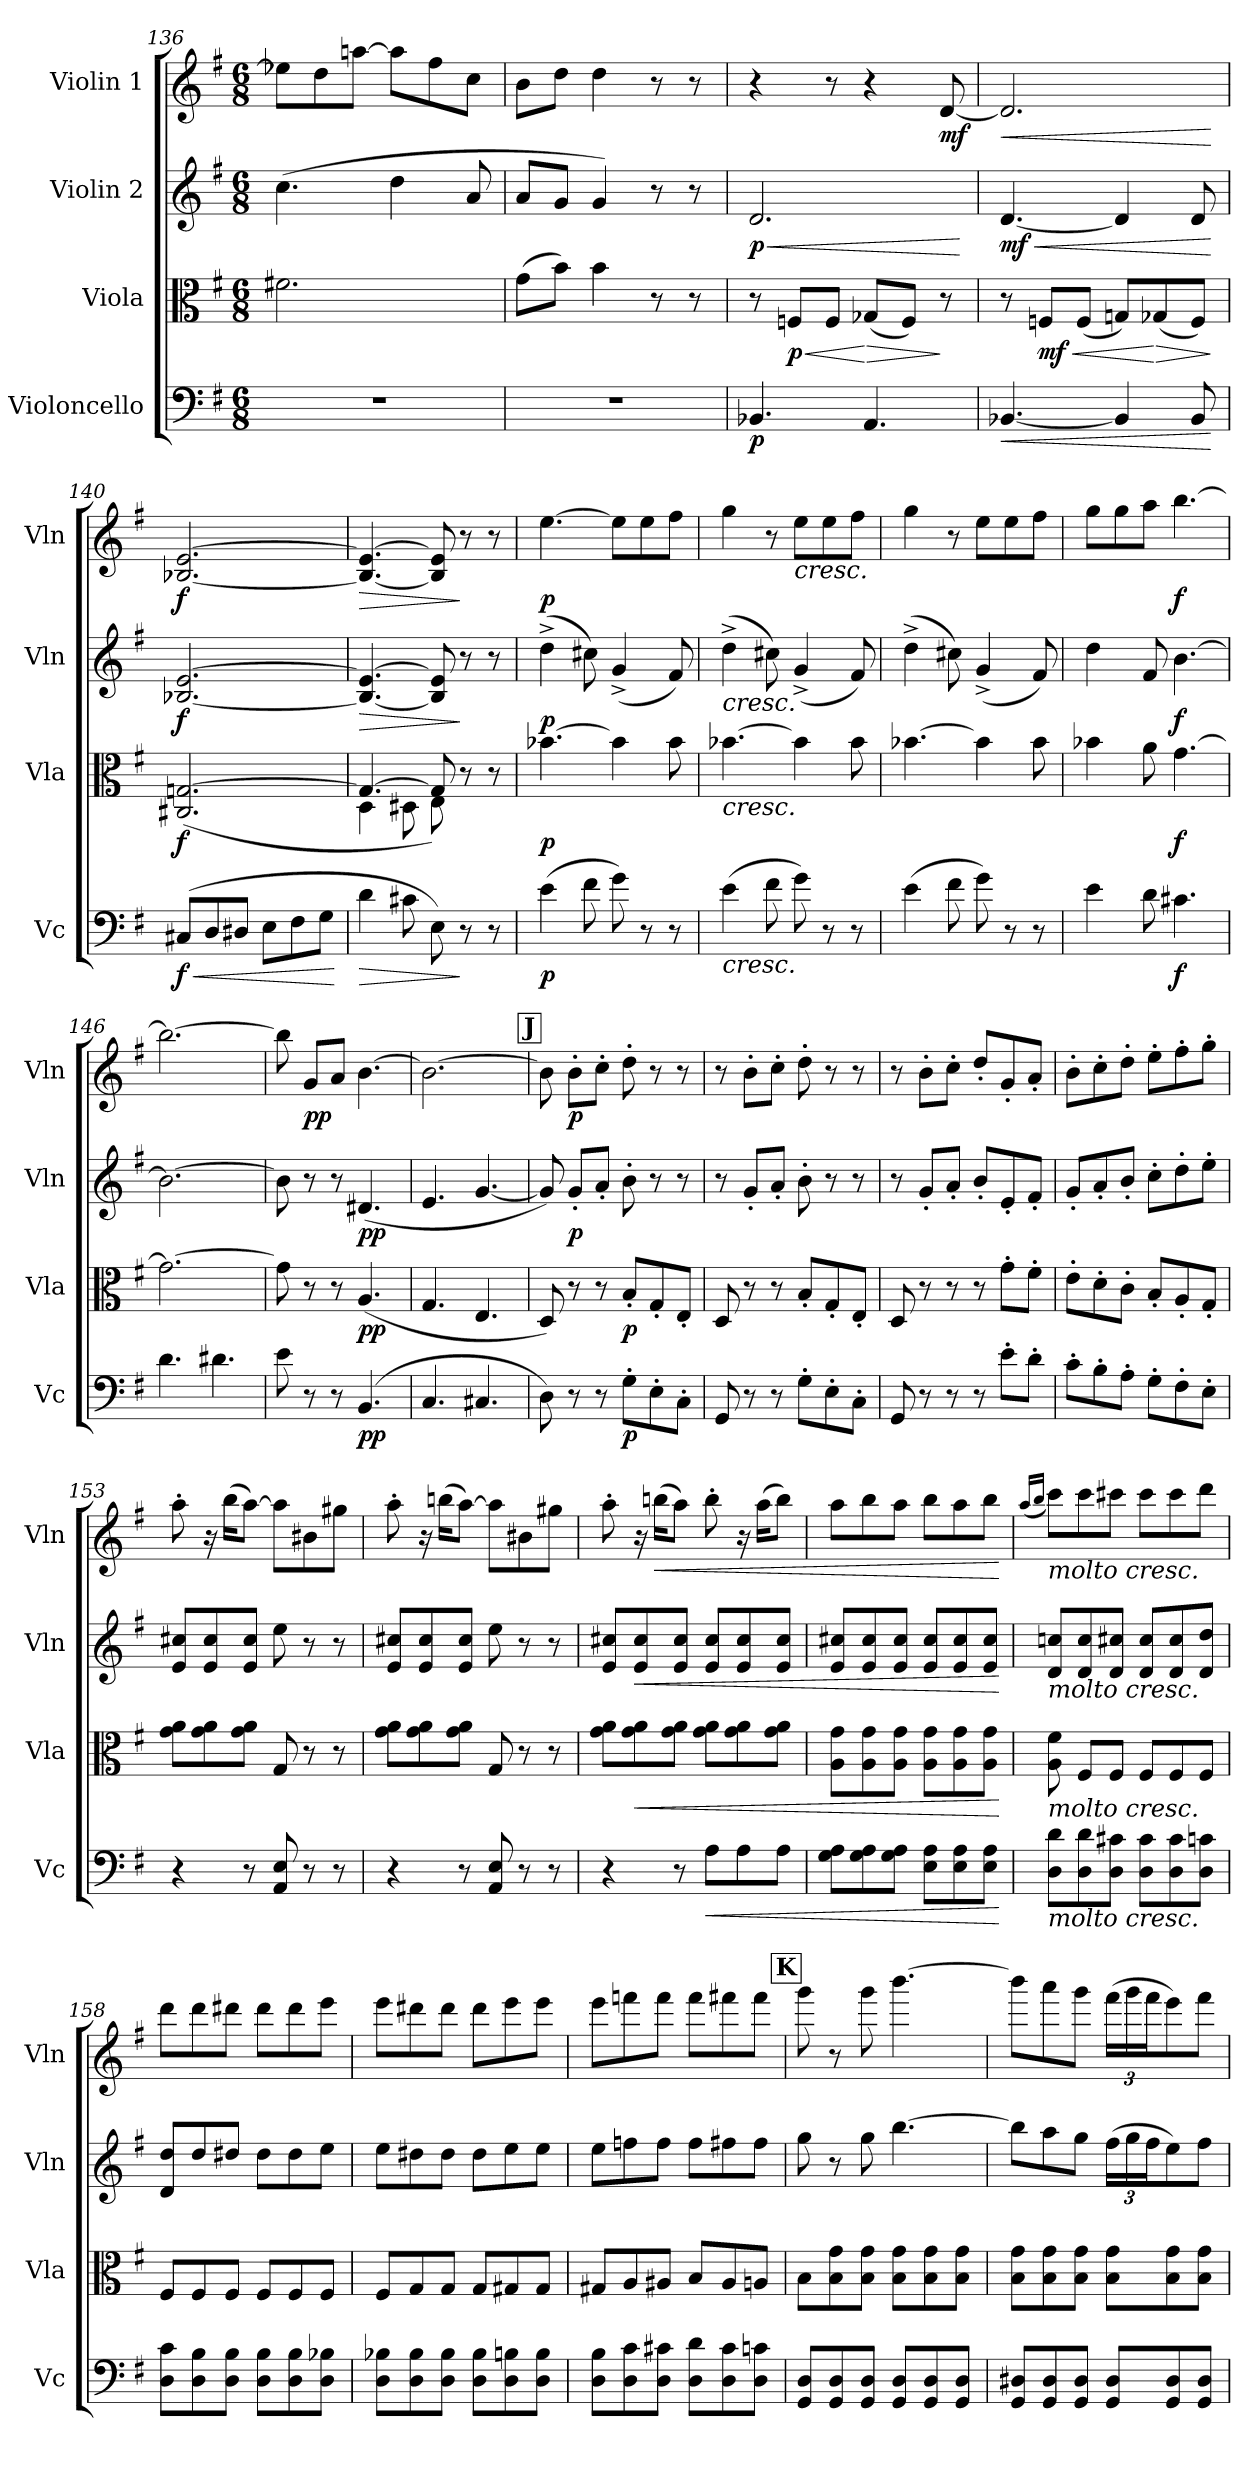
**kern	**dynam	**kern	**dynam	**kern	**dynam	**kern	**dynam
*part4	*part4	*part3	*part3	*part2	*part2	*part1	*part1
*staff4	*staff4	*staff3	*staff3	*staff2	*staff2	*staff1	*staff1
*I"Violoncello	*	*I"Viola	*	*I"Violin 2	*	*I"Violin 1	*
*I'Vc	*	*I'Vla	*	*I'Vln	*	*I'Vln	*
!!LO:LB:g=z
*clefF4	*	*clefC3	*	*clefG2	*	*clefG2	*
*k[f#]	*	*k[f#]	*	*k[f#]	*	*k[f#]	*
*M6/8	*	*M6/8	*	*M6/8	*	*M6/8	*
=136	=136	=136	=136	=136	=136	=136	=136
2.r	.	2.f#X\	.	(4.cc\	.	8ee-X\L]	.
.	.	.	.	.	.	8dd\	.
.	.	.	.	.	.	[8aan\J	.
.	.	.	.	4dd\	.	8aa\L]	.
.	.	.	.	.	.	8ff#\	.
.	.	.	.	8a/	.	8cc\J	.
=137	=137	=137	=137	=137	=137	=137	=137
2.r	.	(8g\L	.	8a/L	.	8b\L	.
.	.	8b\J)	.	8g/J	.	8dd\J	.
.	.	4b\	.	4g/)	.	4dd\	.
.	.	8r	.	8r	.	8r	.
.	.	8r	.	8r	.	8r	.
=138	=138	=138	=138	=138	=138	=138	=138
!	!LO:DY:b	!	!	!	!LO:HP:b	!	!
!	!	!	!	!	!LO:DY:n=1:b	!	!
4.BB-X/	p	8r	.	2.d/	< p	4r	.
!	!	!	!LO:HP:b	!	!	!	!
!	!	!	!LO:DY:n=1:b	!	!	!	!
.	.	8Fn/L	< p	.	.	.	.
.	.	8F/J	.	.	.	8r	.
!	!	!	!LO:HP:n=1:b	!	!	!	!
4.AA/	.	(8G-X/L	[ >	.	.	4r	.
.	.	8F/J)	.	.	.	.	.
!	!	!	!	!	!	!	!LO:DY:b
.	.	8r	]	.	.	[8d/	mf
.	.	.	.	.	[	.	.
=139	=139	=139	=139	=139	=139	=139	=139
!	!LO:HP:b	!	!	!	!LO:HP:b	!	!LO:HP:b
!	!	!	!	!	!LO:DY:n=1:b	!	!
[4.BB-X/	<	8r	.	[4.d/	< mf	2.d/]	<
!	!	!	!LO:HP:b	!	!	!	!
!	!	!	!LO:DY:n=1:b	!	!	!	!
.	.	8Fn/L	< mf	.	.	.	.
.	.	(8F/J	.	.	.	.	.
4BB-/]	.	8Gn/L)	.	4d/]	.	.	.
!	!	!	!LO:HP:n=1:b	!	!	!	!
.	.	(8G-X/	[ >	.	.	.	.
8BB-/	.	8F/J)	.	8d/	.	.	.
.	[	.	]	.	[	.	[
=140	=140	=140	=140	=140	=140	=140	=140
!	!LO:HP:b	!	!	!	!	!	!
!	!LO:DY:n=1:b	!	!LO:DY:b	!	!LO:DY:b	!	!LO:DY:b
(8C#X/L	< f	(>2.C#X/ [2.Gn/	f	[2.B-X/ [2.e/	f	[2.B-X/ [2.e/	f
8D/	.	.	.	.	.	.	.
8D#X/J	.	.	.	.	.	.	.
8E\L	.	.	.	.	.	.	.
8F#\	.	.	.	.	.	.	.
8G\J	.	.	.	.	.	.	.
.	[	.	.	.	.	.	.
=141	=141	=141	=141	=141	=141	=141	=141
!	!LO:HP:b	!	!	!	!LO:HP:b	!	!LO:HP:b
*	*	*^	*	*	*	*	*
4d\	>	4.G/_	4D\	.	4.B-/_ 4.e/_	>	4.B-/_ 4.e/_	>
8c#X\	.	.	8D#X\	.	.	.	.	.
8E\)	.	8G/]	8E\)	.	8B-/] 8e/]	.	8B-/] 8e/]	.
8r	]	8r	8ryy	.	8r	]	8r	]
8r	.	8r	8ryy	.	8r	.	8r	.
!!LO:LB:g=z
=142	=142	=142	=142	=142	=142	=142	=142	=142
!	!LO:DY:b	!	!	!LO:DY:b	!	!LO:DY:b	!	!LO:DY:b
*	*	*v	*v	*	*	*	*	*
(4e\	p	[4.b-X\	p	(4dd^\	p	[4.ee\	p
8f#\	.	.	.	8cc#X\)	.	.	.
8g\)	.	4b-\]	.	(4g^/	.	8ee\L]	.
8r	.	.	.	.	.	8ee\	.
8r	.	8b-\	.	8f#/)	.	8ff#\J	.
=143	=143	=143	=143	=143	=143	=143	=143
!	!	!	!	!LO:TX:b:i:t=cresc.	!	!	!
!	!	!LO:TX:b:i:t=cresc.	!	!	!	!	!
!LO:TX:b:i:t=cresc.	!	!	!	!	!	!	!
(4e\	.	[4.b-X\	.	(4dd^\	.	4gg\	.
8f#\	.	.	.	8cc#X\)	.	8r	.
!	!	!	!	!	!	!LO:TX:b:i:t=cresc.	!
8g\)	.	4b-\]	.	(4g^/	.	8ee\L	.
8r	.	.	.	.	.	8ee\	.
8r	.	8b-\	.	8f#/)	.	8ff#\J	.
=144	=144	=144	=144	=144	=144	=144	=144
(4e\	.	[4.b-X\	.	(4dd^\	.	4gg\	.
8f#\	.	.	.	8cc#X\)	.	8r	.
8g\)	.	4b-\]	.	(4g^/	.	8ee\L	.
8r	.	.	.	.	.	8ee\	.
8r	.	8b-\	.	8f#/)	.	8ff#\J	.
=145	=145	=145	=145	=145	=145	=145	=145
4e\	.	4b-X\	.	4dd\	.	8gg\L	.
.	.	.	.	.	.	8gg\	.
8d\	.	8a\	.	8f#/	.	8aa\J	.
!	!LO:DY:b	!	!LO:DY:b	!	!LO:DY:b	!	!LO:DY:b
4.c#X\	f	[4.g\	f	[4.b\	f	[4.bb\	f
=146	=146	=146	=146	=146	=146	=146	=146
4.d\	.	2.g\_	.	2.b\_	.	2.bb\_	.
4.d#X\	.	.	.	.	.	.	.
=147	=147	=147	=147	=147	=147	=147	=147
8e\	.	8g\]	.	8b\]	.	8bb\]	.
!	!	!	!	!	!	!	!LO:DY:b
8r	.	8r	.	8r	.	8g/L	pp
8r	.	8r	.	8r	.	8a/J	.
!	!LO:DY:b	!	!LO:DY:b	!	!LO:DY:b	!	!
(4.BB/	pp	(4.A/	pp	(4.d#X/	pp	[4.b\	.
=148	=148	=148	=148	=148	=148	=148	=148
4.C/	.	4.G/	.	4.e/	.	2.b\_	.
4.C#X/	.	4.E/	.	[4.g/	.	.	.
!!LO:LB:g=z
!!LO:REH:place=s1:a:B:cj:fs=14:t=J
=149	=149	=149	=149	=149	=149	=149	=149
8D\)	.	8D/)	.	8g/])	.	8b\]	.
!	!	!	!	!	!LO:DY:b	!	!LO:DY:b
8r	.	8r	.	8g'/L	p	8b'\L	p
8r	.	8r	.	8a'/J	.	8cc'\J	.
!	!LO:DY:b	!	!LO:DY:b	!	!	!	!
8G'\L	p	8B'/L	p	8b'\	.	8dd'\	.
8E'\	.	8G'/	.	8r	.	8r	.
8C'\J	.	8E'/J	.	8r	.	8r	.
=150	=150	=150	=150	=150	=150	=150	=150
8GG/	.	8D/	.	8r	.	8r	.
8r	.	8r	.	8g'/L	.	8b'\L	.
8r	.	8r	.	8a'/J	.	8cc'\J	.
8G'\L	.	8B'/L	.	8b'\	.	8dd'\	.
8E'\	.	8G'/	.	8r	.	8r	.
8C'\J	.	8E'/J	.	8r	.	8r	.
=151	=151	=151	=151	=151	=151	=151	=151
8GG/	.	8D/	.	8r	.	8r	.
8r	.	8r	.	8g'/L	.	8b'\L	.
8r	.	8r	.	8a'/J	.	8cc'\J	.
8r	.	8r	.	8b'/L	.	8dd'/L	.
8e'\L	.	8g'\L	.	8e'/	.	8g'/	.
8d'\J	.	8f#'\J	.	8f#'/J	.	8a'/J	.
=152	=152	=152	=152	=152	=152	=152	=152
8c'\L	.	8e'\L	.	8g'/L	.	8b'\L	.
8B'\	.	8d'\	.	8a'/	.	8cc'\	.
8A'\J	.	8c'\J	.	8b'/J	.	8dd'\J	.
8G'\L	.	8B'/L	.	8cc'\L	.	8ee'\L	.
8F#'\	.	8A'/	.	8dd'\	.	8ff#'\	.
8E'\J	.	8G'/J	.	8ee'\J	.	8gg'\J	.
=153	=153	=153	=153	=153	=153	=153	=153
4r	.	8g\ 8a\L	.	8e/ 8cc#X/L	.	8aa'\	.
.	.	8g\ 8a\	.	8e/ 8cc#/	.	16r	.
.	.	.	.	.	.	(16bb\KL	.
8r	.	8g\ 8a\J	.	8e/ 8cc#/J	.	[8aa\J)	.
8AA/ 8E/	.	8G/	.	8ee\	.	8aa\L]	.
8r	.	8r	.	8r	.	8b#X\	.
8r	.	8r	.	8r	.	8gg#X\J	.
!!LO:PB:g=z
=154	=154	=154	=154	=154	=154	=154	=154
4r	.	8g\ 8a\L	.	8e/ 8cc#X/L	.	8aa'\	.
.	.	8g\ 8a\	.	8e/ 8cc#/	.	16r	.
.	.	.	.	.	.	(16bbn\KL	.
8r	.	8g\ 8a\J	.	8e/ 8cc#/J	.	[8aa\J)	.
8AA/ 8E/	.	8G/	.	8ee\	.	8aa\L]	.
8r	.	8r	.	8r	.	8b#X\	.
8r	.	8r	.	8r	.	8gg#X\J	.
!!LO:LB:g=z
=155	=155	=155	=155	=155	=155	=155	=155
4r	.	8g\ 8a\L	.	8e/ 8cc#X/L	.	8aa'\	.
!	!	!	!LO:HP:b	!	!LO:HP:b	!	!
.	.	8g\ 8a\	<	8e/ 8cc#/	<	16r	.
!	!	!	!	!	!	!	!LO:HP:b
.	.	.	.	.	.	(16bbn\KL	<
8r	.	8g\ 8a\J	.	8e/ 8cc#/J	.	8aa\J)	.
!	!LO:HP:b	!	!	!	!	!	!
8A\L	<	8g\ 8a\L	.	8e/ 8cc#/L	.	8bb'\	.
8A\	.	8g\ 8a\	.	8e/ 8cc#/	.	16r	.
.	.	.	.	.	.	(16aa\KL	.
8A\J	.	8g\ 8a\J	.	8e/ 8cc#/J	.	8bb\J)	.
=156	=156	=156	=156	=156	=156	=156	=156
8G\ 8A\L	.	8A\ 8g\L	.	8e/ 8cc#X/L	.	8aa\L	.
8G\ 8A\	.	8A\ 8g\	.	8e/ 8cc#/	.	8bb\	.
8G\ 8A\J	.	8A\ 8g\J	.	8e/ 8cc#/J	.	8aa\J	.
8E\ 8A\L	.	8A\ 8g\L	.	8e/ 8cc#/L	.	8bb\L	.
8E\ 8A\	.	8A\ 8g\	.	8e/ 8cc#/	.	8aa\	.
8E\ 8A\J	.	8A\ 8g\J	.	8e/ 8cc#/J	.	8bb\J	.
.	[	.	[	.	[	.	[
=157	=157	=157	=157	=157	=157	=157	=157
.	.	.	.	.	.	(16qaa/LL	.
.	.	.	.	.	.	16qbb/JJ	.
!	!	!	!	!	!	!LO:TX:b:i:t=molto cresc.	!
!	!	!	!	!LO:TX:b:i:t=molto cresc.	!	!	!
!	!	!LO:TX:b:i:t=molto cresc.	!	!	!	!	!
!LO:TX:b:i:t=molto cresc.	!	!	!	!	!	!	!
8D\ 8d\L	.	8A\ 8f#\	.	8d/ 8ccn/L	.	8ccc\L)	.
8D\ 8d\	.	8F#/L	.	8d/ 8cc/	.	8ccc\	.
8D\ 8c#X\J	.	8F#/J	.	8d/ 8cc#X/J	.	8ccc#X\J	.
8D\ 8c#\L	.	8F#/L	.	8d/ 8cc#/L	.	8ccc#\L	.
8D\ 8c#\	.	8F#/	.	8d/ 8cc#/	.	8ccc#\	.
8D\ 8cn\J	.	8F#/J	.	8d/ 8dd/J	.	8ddd\J	.
=158	=158	=158	=158	=158	=158	=158	=158
8D\ 8c\L	.	8F#/L	.	8d/ 8dd/L	.	8ddd\L	.
8D\ 8B\	.	8F#/	.	8dd/	.	8ddd\	.
8D\ 8B\J	.	8F#/J	.	8dd#X/J	.	8ddd#X\J	.
8D\ 8B\L	.	8F#/L	.	8dd#\L	.	8ddd#\L	.
8D\ 8B\	.	8F#/	.	8dd#\	.	8ddd#\	.
8D\ 8B-X\J	.	8F#/J	.	8ee\J	.	8eee\J	.
=159	=159	=159	=159	=159	=159	=159	=159
8D\ 8B-X\L	.	8F#/L	.	8ee\L	.	8eee\L	.
8D\ 8B-\	.	8G/	.	8dd#X\	.	8ddd#X\	.
8D\ 8B-\J	.	8G/J	.	8dd#\J	.	8ddd#\J	.
8D\ 8B-\L	.	8G/L	.	8dd#\L	.	8ddd#\L	.
8D\ 8Bn\	.	8G#X/	.	8ee\	.	8eee\	.
8D\ 8B\J	.	8G#/J	.	8ee\J	.	8eee\J	.
!!LO:LB:g=z
=160	=160	=160	=160	=160	=160	=160	=160
8D\ 8B\L	.	8G#X/L	.	8ee\L	.	8eee\L	.
8D\ 8c\	.	8A/	.	8ffn\	.	8fffn\	.
8D\ 8c#X\J	.	8A#X/J	.	8ff\J	.	8fff\J	.
8D\ 8d\L	.	8B/L	.	8ff\L	.	8fff\L	.
8D\ 8c#\	.	8A#/	.	8ff#X\	.	8fff#X\	.
8D\ 8cn\J	.	8An/J	.	8ff#\J	.	8fff#\J	.
!!LO:REH:place=s1:a:B:cj:fs=14:t=K
=161	=161	=161	=161	=161	=161	=161	=161
!	!LO:DY:b	!	!	!	!	!	!
!	!LO:DY:n=1:b	!	!LO:DY:b	!	!	!	!
!	!	!	!LO:DY:n=1:b	!	!LO:DY:b	!	!
!	!	!	!	!	!LO:DY:n=1:b	!	!LO:DY:b
!	!	!	!	!	!	!	!LO:DY:n=1:b
8GG/ 8D/L	ff other-dynamics	8B\L	ff other-dynamics	8gg\	ff other-dynamics	8ggg\	ff other-dynamics
8GG/ 8D/	.	8B\ 8g\	.	8r	.	8r	.
8GG/ 8D/J	.	8B\ 8g\J	.	8gg\	.	8ggg\	.
8GG/ 8D/L	.	8B\ 8g\L	.	[4.bb\	.	[4.bbb\	.
8GG/ 8D/	.	8B\ 8g\	.	.	.	.	.
8GG/ 8D/J	.	8B\ 8g\J	.	.	.	.	.
=162	=162	=162	=162	=162	=162	=162	=162
8GG/ 8D#X/L	.	8B\ 8g\L	.	8bb\L]	.	8bbb\L]	.
8GG/ 8D#/	.	8B\ 8g\	.	8aa\	.	8aaa\	.
8GG/ 8D#/J	.	8B\ 8g\J	.	8gg\J	.	8ggg\J	.
*	*	*	*	*Xbrackettup	*	*Xbrackettup	*
8GG/ 8D#/L	.	8B\ 8g\L	.	(24ff#\LL	.	(24fff#\LL	.
.	.	.	.	24gg\	.	24ggg\	.
.	.	.	.	24ff#\J	.	24fff#\J	.
8GG/ 8D#/	.	8B\ 8g\	.	8ee\)	.	8eee\)	.
8GG/ 8D#/J	.	8B\ 8g\J	.	8ff#\J	.	8fff#\J	.
=	=	=	=	=	=	=	=
*-	*-	*-	*-	*-	*-	*-	*-
